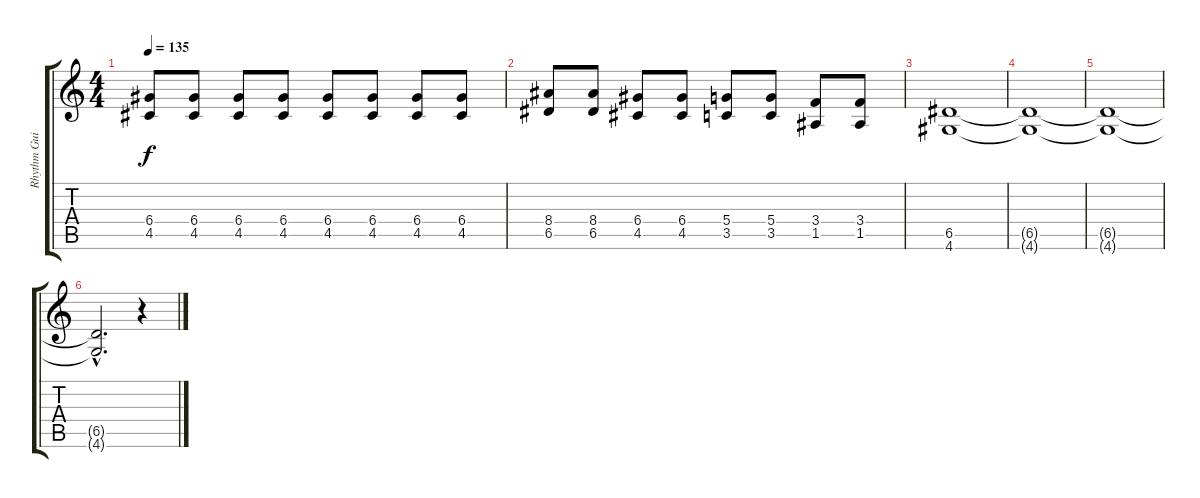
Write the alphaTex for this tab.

\track ("Rhythm Guitar" "Rhythm Gui") {instrument distortionguitar}
\staff {score tabs}
\tuning (E4 B3 G3 D3 A2 E2) {hide}
\ts (4 4)
\tempo 135
\clef g2
\ks c
(6.4 4.5).8{dy f} (6.4 4.5).8 (6.4 4.5).8 (6.4 4.5).8 (6.4 4.5).8 (6.4 4.5).8 (6.4 4.5).8 (6.4 4.5).8 |
(8.4 6.5).8 (8.4 6.5).8 (6.4 4.5).8 (6.4 4.5).8 (5.4 3.5).8 (5.4 3.5).8 (3.4 1.5).8 (3.4 1.5).8 |
(6.5 4.6).1 |
(6.5{t} 4.6{t}).1 |
(6.5{t} 4.6{t}).1 |
(6.5{hac t} 4.6{hac t}).2{d volume 0} r.4
